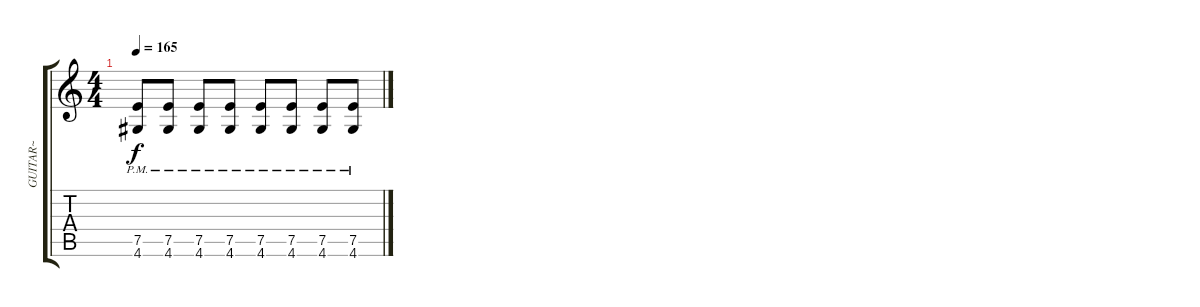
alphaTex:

\track ("GUITAR~" "GUITAR~") {instrument distortionguitar}
\staff {score tabs}
\tuning (E4 B3 G3 D3 A2 E2) {hide}
\ts (4 4)
\tempo 165
\clef g2
\ks c
(7.5{pm} 4.6{pm}).8{dy f} (7.5{pm} 4.6{pm}).8 (7.5{pm} 4.6{pm}).8 (7.5{pm} 4.6{pm}).8 (7.5{pm} 4.6{pm}).8 (7.5{pm} 4.6{pm}).8 (7.5{pm} 4.6{pm}).8 (7.5{pm} 4.6{pm}).8
